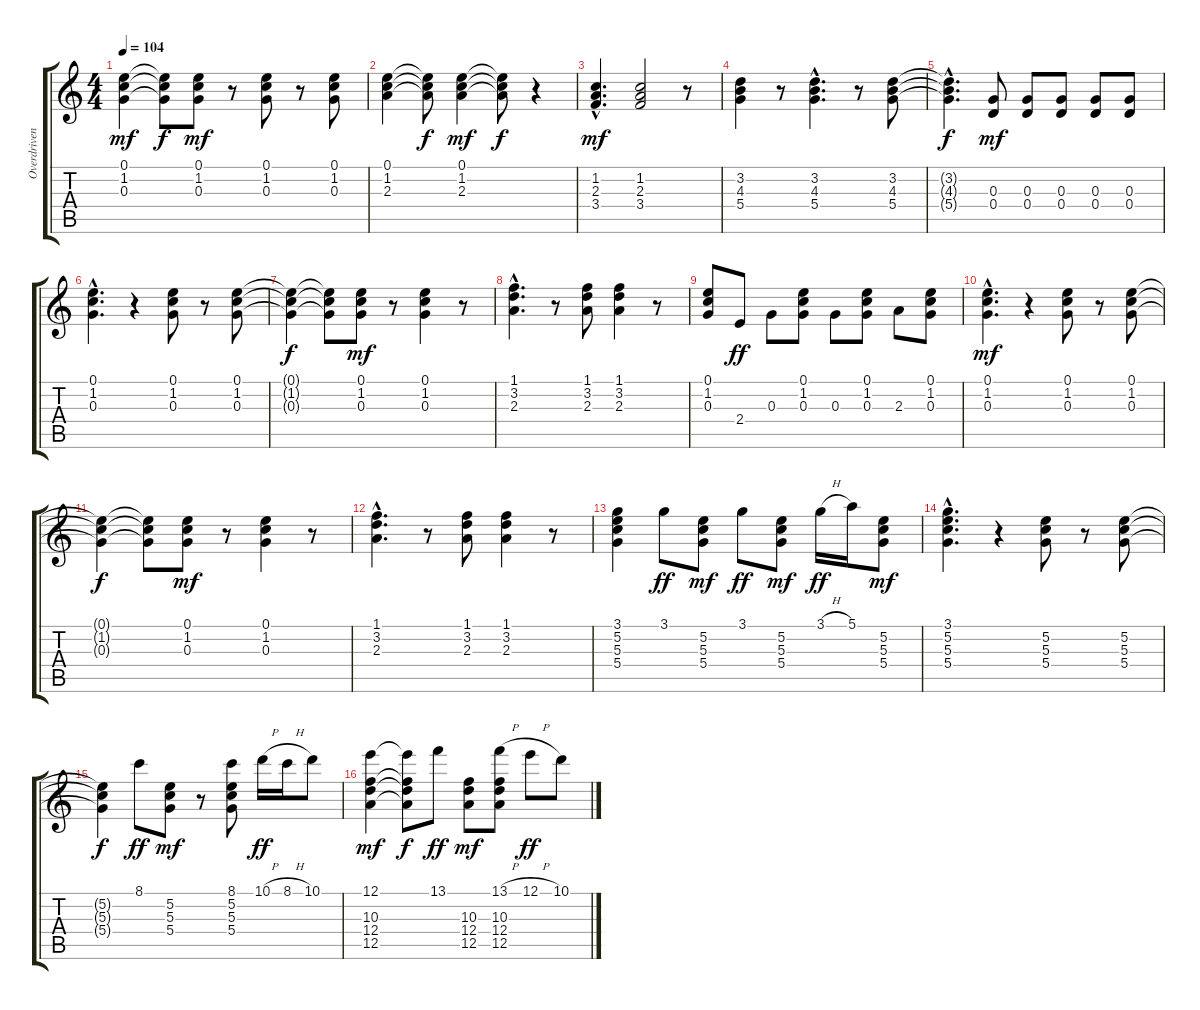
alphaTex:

\track ("Overdriven" "Overdriven") {instrument overdrivenguitar}
\staff {score tabs}
\tuning (E4 B3 G3 D3 A2 E2) {hide}
\ts (4 4)
\tempo 104
\clef g2
\ks c
(0.1 1.2 0.3).4{dy mf} (0.1{t} 1.2{t} 0.3{t}).8{dy f} (0.1 1.2 0.3).8{dy mf} r.8 (0.1 1.2 0.3).8 r.8 (0.1 1.2 0.3).8 |
(0.1 1.2 2.3).4 (0.1{t} 1.2{t} 2.3{t}).8{dy f} (0.1 1.2 2.3).4{dy mf} (0.1{t} 1.2{t} 2.3{t}).8{dy f} r.4 |
(1.2{hac} 2.3{hac} 3.4{hac}).4{d dy mf} (1.2 2.3 3.4).2 r.8 |
(3.2 4.3 5.4).4 r.8 (3.2{hac} 4.3{hac} 5.4{hac}).4{d} r.8 (3.2 4.3 5.4).8 |
(3.2{hac t} 4.3{hac t} 5.4{hac t}).4{d dy f} (0.3 0.4).8{dy mf} (0.3 0.4).8 (0.3 0.4).8 (0.3 0.4).8 (0.3 0.4).8 |
(0.1{hac} 1.2{hac} 0.3{hac}).4{d} r.4 (0.1 1.2 0.3).8 r.8 (0.1 1.2 0.3).8 |
(0.1{t} 1.2{t} 0.3{t}).4{dy f} (0.1{t} 1.2{t} 0.3{t}).8 (0.1 1.2 0.3).8{dy mf} r.8 (0.1 1.2 0.3).4 r.8 |
(1.1{hac} 3.2{hac} 2.3{hac}).4{d} r.8 (1.1 3.2 2.3).8 (1.1 3.2 2.3).4 r.8 |
(0.1 1.2 0.3).8 2.4.8{dy ff} 0.3.8 (0.1 1.2 0.3).8 0.3.8 (0.1 1.2 0.3).8 2.3.8 (0.1 1.2 0.3).8 |
(0.1{hac} 1.2{hac} 0.3{hac}).4{d dy mf} r.4 (0.1 1.2 0.3).8 r.8 (0.1 1.2 0.3).8 |
(0.1{t} 1.2{t} 0.3{t}).4{dy f} (0.1{t} 1.2{t} 0.3{t}).8 (0.1 1.2 0.3).8{dy mf} r.8 (0.1 1.2 0.3).4 r.8 |
(1.1{hac} 3.2{hac} 2.3{hac}).4{d} r.8 (1.1 3.2 2.3).8 (1.1 3.2 2.3).4 r.8 |
(3.1 5.2 5.3 5.4).4 3.1.8{dy ff} (5.2 5.3 5.4).8{dy mf} 3.1.8{dy ff} (5.2 5.3 5.4).8{dy mf} 3.1{h}.16{dy ff} 5.1.16 (5.2 5.3 5.4).8{dy mf} |
(3.1{hac} 5.2{hac} 5.3{hac} 5.4{hac}).4{d} r.4 (5.2 5.3 5.4).8 r.8 (5.2 5.3 5.4).8 |
(5.2{t} 5.3{t} 5.4{t}).4{dy f} 8.1.8{dy ff} (5.2 5.3 5.4).8{dy mf} r.8 (8.1 5.2 5.3 5.4).8 10.1{h}.16{dy ff} 8.1{h}.16 10.1.8 |
(12.1 10.3 12.4 12.5).4{dy mf} (12.1{t} 10.3{t} 12.4{t} 12.5{t}).8{dy f} 13.1.8{dy ff} (10.3 12.4 12.5).8{dy mf} (13.1{h} 10.3 12.4 12.5).8 12.1{h}.8{dy ff} 10.1.8
